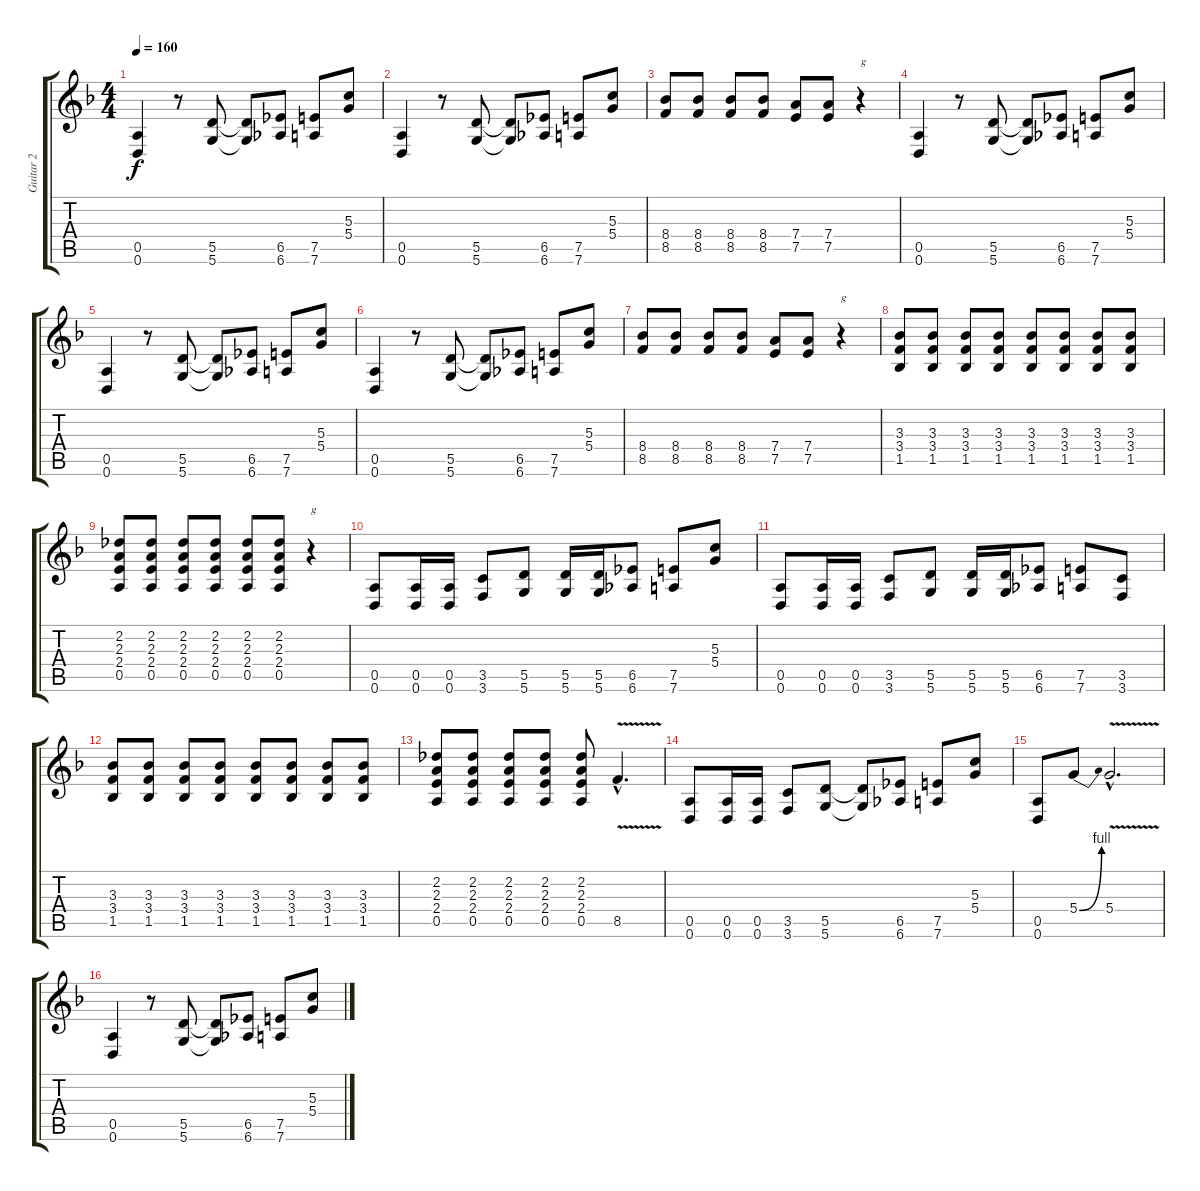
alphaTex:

\track ("Guitar 2" "Guitar 2") {instrument distortionguitar}
\staff {score tabs}
\tuning (E4 B3 G3 D3 A2 D2) {hide}
\ts (4 4)
\tempo 160
\clef g2
\ks f
(0.5 0.6).4{dy f} r.8 (5.5 5.6).8 (5.5{t} 5.6{t}).8 (6.5 6.6).8 (7.5 7.6).8 (5.3 5.4).8 |
(0.5 0.6).4 r.8 (5.5 5.6).8 (5.5{t} 5.6{t}).8 (6.5 6.6).8 (7.5 7.6).8 (5.3 5.4).8 |
(8.4 8.5).8 (8.4 8.5).8 (8.4 8.5).8 (8.4 8.5).8 (7.4 7.5).8 (7.4 7.5).8 r.4{txt "g"} |
(0.5 0.6).4 r.8 (5.5 5.6).8 (5.5{t} 5.6{t}).8 (6.5 6.6).8 (7.5 7.6).8 (5.3 5.4).8 |
(0.5 0.6).4 r.8 (5.5 5.6).8 (5.5{t} 5.6{t}).8 (6.5 6.6).8 (7.5 7.6).8 (5.3 5.4).8 |
(0.5 0.6).4 r.8 (5.5 5.6).8 (5.5{t} 5.6{t}).8 (6.5 6.6).8 (7.5 7.6).8 (5.3 5.4).8 |
(8.4 8.5).8 (8.4 8.5).8 (8.4 8.5).8 (8.4 8.5).8 (7.4 7.5).8 (7.4 7.5).8 r.4{txt "g"} |
(3.3 3.4 1.5).8 (3.3 3.4 1.5).8 (3.3 3.4 1.5).8 (3.3 3.4 1.5).8 (3.3 3.4 1.5).8 (3.3 3.4 1.5).8 (3.3 3.4 1.5).8 (3.3 3.4 1.5).8 |
(2.2 2.3 2.4 0.5).8 (2.2 2.3 2.4 0.5).8 (2.2 2.3 2.4 0.5).8 (2.2 2.3 2.4 0.5).8 (2.2 2.3 2.4 0.5).8 (2.2 2.3 2.4 0.5).8 r.4{txt "g"} |
(0.5 0.6).8 (0.5 0.6).16 (0.5 0.6).16 (3.5 3.6).8 (5.5 5.6).8 (5.5 5.6).16 (5.5 5.6).16 (6.5 6.6).8 (7.5 7.6).8 (5.3 5.4).8 |
(0.5 0.6).8 (0.5 0.6).16 (0.5 0.6).16 (3.5 3.6).8 (5.5 5.6).8 (5.5 5.6).16 (5.5 5.6).16 (6.5 6.6).8 (7.5 7.6).8 (3.5 3.6).8 |
(3.3 3.4 1.5).8 (3.3 3.4 1.5).8 (3.3 3.4 1.5).8 (3.3 3.4 1.5).8 (3.3 3.4 1.5).8 (3.3 3.4 1.5).8 (3.3 3.4 1.5).8 (3.3 3.4 1.5).8 |
(2.2 2.3 2.4 0.5).8 (2.2 2.3 2.4 0.5).8 (2.2 2.3 2.4 0.5).8 (2.2 2.3 2.4 0.5).8 (2.2 2.3 2.4 0.5).8 8.5{v hac}.4{d} |
(0.5 0.6).8 (0.5 0.6).16 (0.5 0.6).16 (3.5 3.6).8 (5.5 5.6).8 (5.5{t} 5.6{t}).8 (6.5 6.6).8 (7.5 7.6).8 (5.3 5.4).8 |
(0.5 0.6).8 5.4{be (bend 0 0 60 4)}.8 5.4{v hac}.2{d} |
(0.5 0.6).4 r.8 (5.5 5.6).8 (5.5{t} 5.6{t}).8 (6.5 6.6).8 (7.5 7.6).8 (5.3 5.4).8
